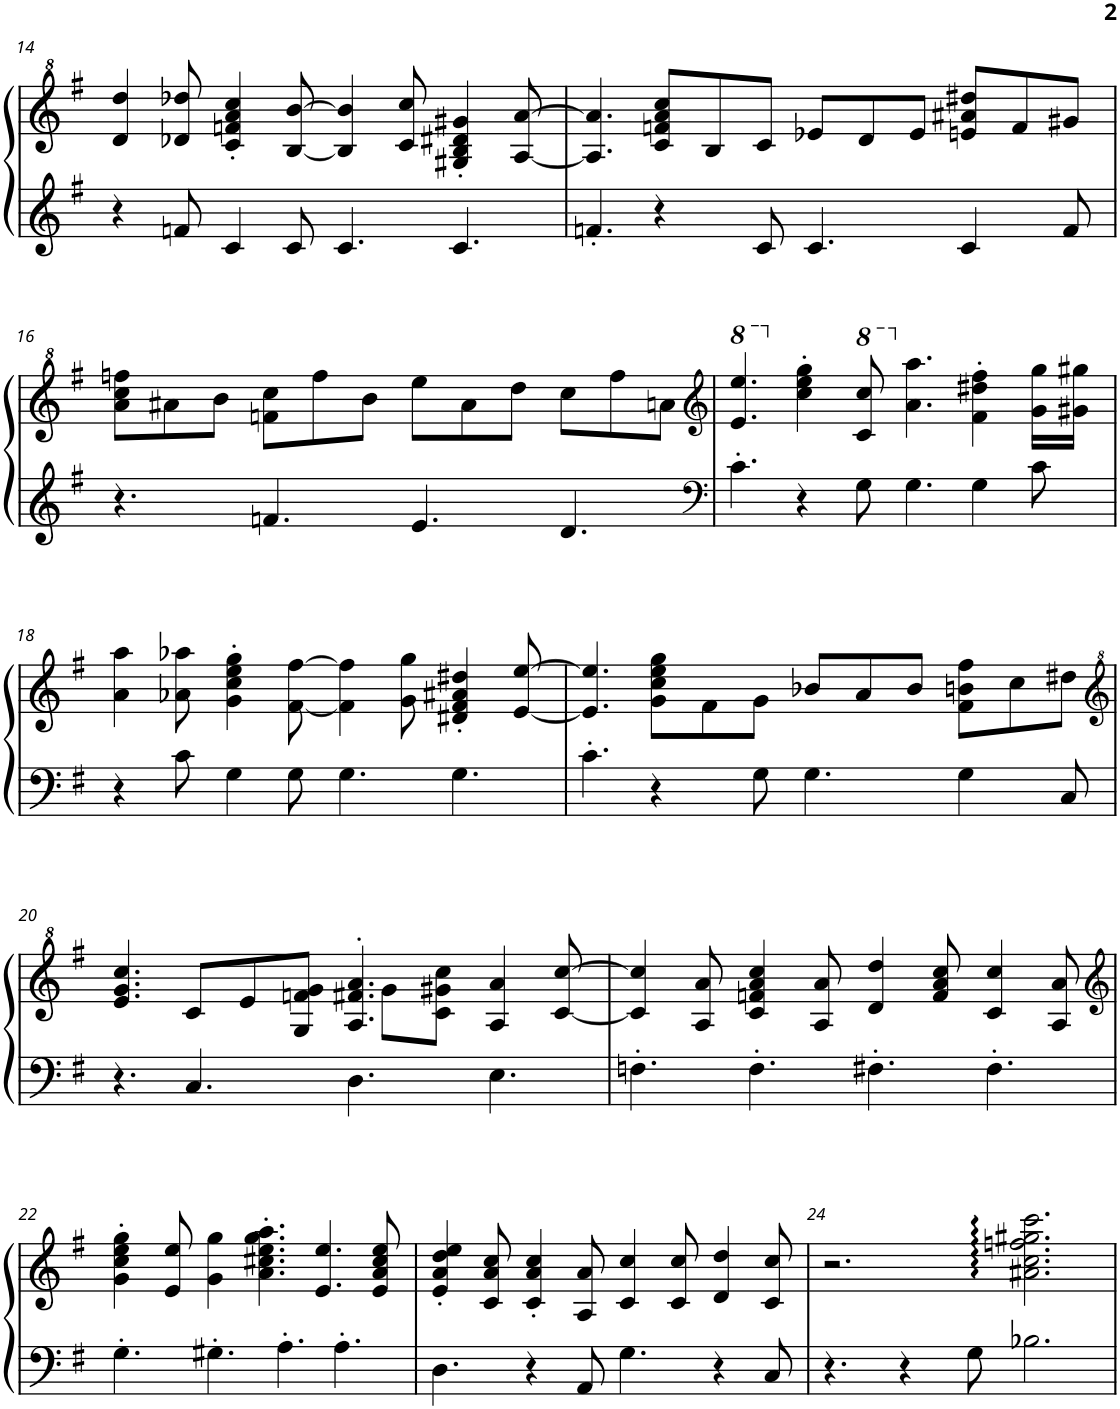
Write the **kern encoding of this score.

**kern	**kern
*part2	*part1
*staff2	*staff1
*I"Piano 2	*I"Piano, Right
*I'Pno	*I'Pno
!!LO:PB:g=z
*clefG2	*clefG^2
*k[f#]	*k[f#]
*M12/8	*M12/8
=14	=14
4r	4dd/ 4ddd/
8fn/	8dd-X/ 8ddd-X/
4c/	4cc/' 4ffn/' 4aa/' 4ccc/'
8c/	[8b/ [8bb/
4.c/	4b/] 4bb/]
.	8cc/ 8ccc/
4.c/	4g#X/' 4b/' 4dd#X/' 4gg#X/'
.	[8a/ [8aa/
=15	=15
4.fn'/	4.a/] 4.aa/]
4r	8cc/ 8ffn/ 8aa/ 8ccc/L
.	8b/
8c/	8cc/J
4.c/	8ee-X/L
.	8dd/
.	8ee-/J
4c/	8een/ 8aa#X/ 8ddd#X/L
.	8ff/
8f/	8gg#X/J
!!LO:LB:g=z
=16	=16
4.r	8aa\ 8ccc\ 8fffn\L
.	8aa#X\
.	8bb\J
4.fn/	8ffn\ 8ccc\L
.	8fff\
.	8bb\J
4.e/	8eee\L
.	8aa#\
.	8ddd\J
4.d/	8ccc\L
.	8fff\
.	8aan\J
=17	=17
*clefF4	*clefG2
*	*8va
4.c'\	4.ee/ 4.eee/
*	*X8va
4r	4cc\' 4ee\' 4gg\'
*	*8va
8G\	8cc/ 8ccc/
*	*X8va
4.G\	4.a\ 4.aa\
4G\	4f#\' 4dd#X\' 4ff#\'
8c\	16g\ 16gg\LL
.	16g#X\ 16gg#X\JJ
!!LO:LB:g=z
=18	=18
4r	4a\ 4aa\
8c\	8a-X\ 8aa-X\
4G\	4g\' 4cc\' 4ee\' 4gg\'
8G\	[8f#\ [8ff#\
4.G\	4f#\] 4ff#\]
.	8g\ 8gg\
4.G\	4d#X/' 4f#/' 4a#X/' 4dd#X/'
.	[8e/ [8ee/
=19	=19
4.c'\	4.e/] 4.ee/]
4r	8g\ 8cc\ 8ee\ 8gg\L
.	8f#\
8G\	8g\J
4.G\	8b-X/L
.	8a/
.	8b-/J
4G\	8f#\ 8bn\ 8ff#\L
.	8cc\
8C/	8dd#X\J
!!LO:LB:g=z
=20	=20
*	*clefG^2
*	*^
4.r	4.ee/ 4.gg/ 4.ccc/	2..ryy
4.C/	8cc/L	.
.	8ee/	.
.	8g/ 8ffn/ 8gg/J	.
4.D\	4.a/' 4.ff#X/' 4.aa/'	.
.	.	8gg\L
.	.	8cc\ 8gg#X\ 8ccc\J
4.E\	4a/ 4aa/	4.ryy
.	[8cc/ [8ccc/	.
*	*v	*v
=21	=21
4.Fn'\	4cc/] 4ccc/]
.	8a/ 8aa/
4.F'\	4cc/ 4ffn/ 4aa/ 4ccc/
.	8a/ 8aa/
4.F#X'\	4dd/ 4ddd/
.	8ff/ 8aa/ 8ccc/
4.F#'\	4cc/ 4ccc/
.	8a/ 8aa/
!!LO:LB:g=z
=22	=22
*	*clefG2
4.G'\	4g\' 4cc\' 4ee\' 4gg\'
.	8e/ 8ee/
4.G#X'\	4g\ 4gg\
.	4.a\' 4.cc#X\' 4.ee\' 4.gg\' 4.aa\'
4.A'\	.
.	4.e/ 4.ee/
4.A'\	.
.	8e/ 8a/ 8cc#/ 8ee/
=23	=23
4.D\	4e/' 4a/' 4dd/' 4ee/'
.	8c/ 8a/ 8cc/
4r	4c/' 4a/' 4cc/'
8AA/	8A/ 8a/
4.G\	4c/ 4cc/
.	8c/ 8cc/
4r	4d/ 4dd/
8C/	8c/ 8cc/
=24	=24
4.r	2.r
4r	.
8G\	.
2.B-X\	2.a#X\: 2.cc\: 2.ffn\: 2.gg#X\: 2.ccc\:
=	=
*-	*-
